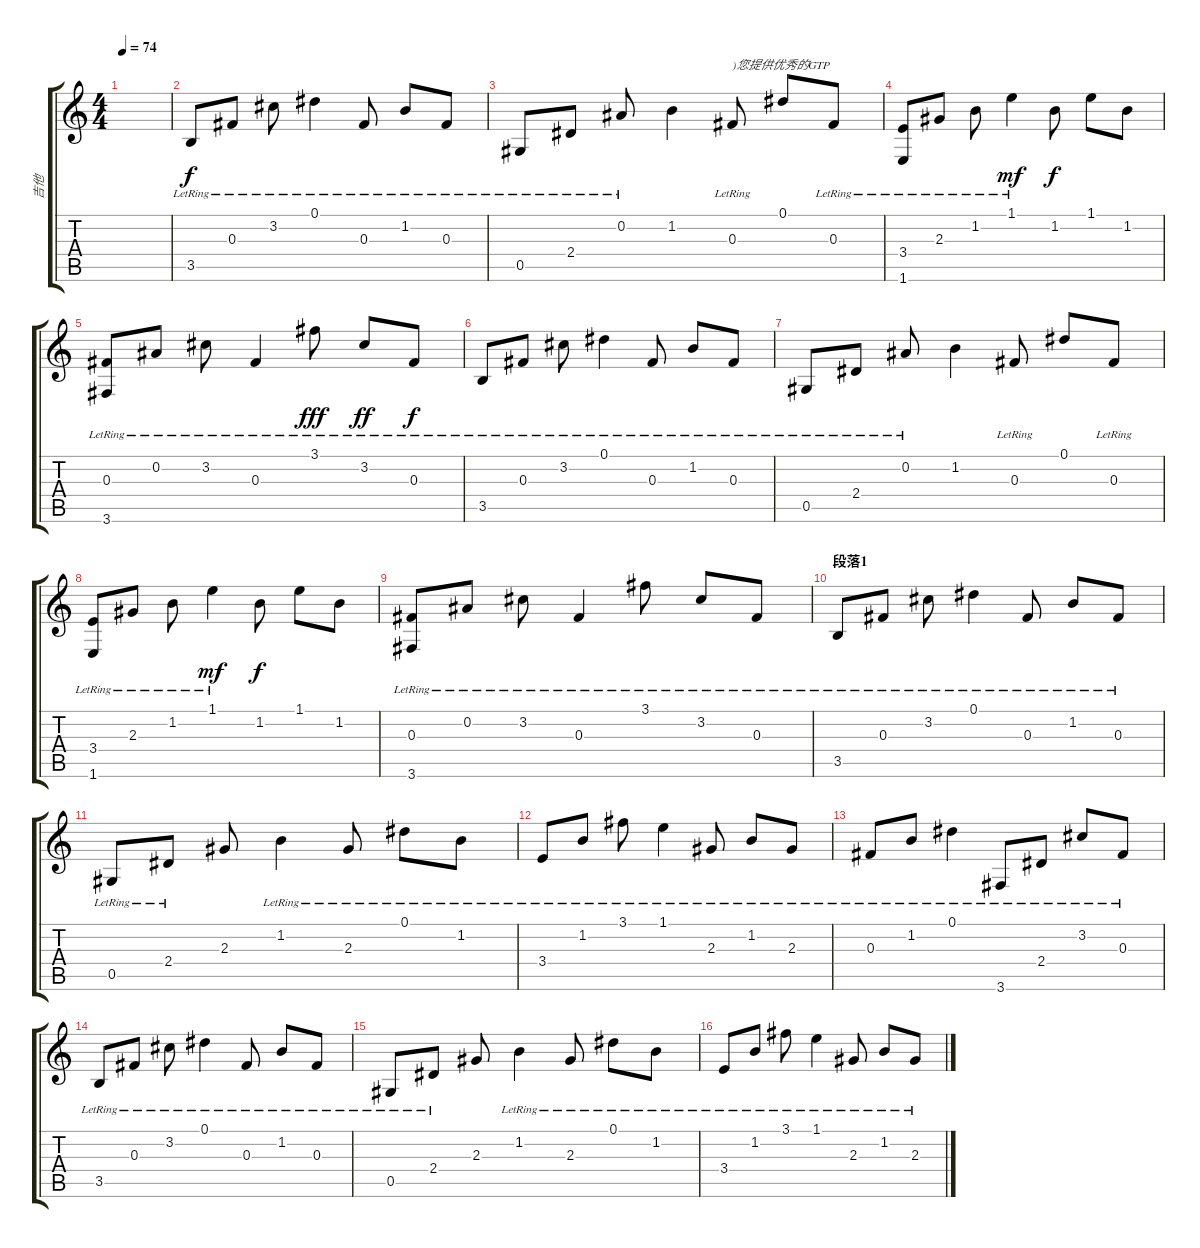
\track ("吉他" "吉他") {instrument acousticguitarnylon}
\staff {score tabs}
\tuning (Eb4 Bb3 Gb3 Db3 Ab2 Eb2) {hide}
\ts (4 4)
\tempo 74
\clef g2
\ks c
|
3.5{lr}.8 0.3{lr}.8 3.2{lr}.8 0.1{lr}.4 0.3{lr}.8 1.2{lr}.8 0.3{lr}.8 |
0.5{lr}.8 2.4{lr}.8 0.2{lr}.8 1.2.4 0.3{lr}.8{txt ")您提供优秀的GTP"} 0.1.8 0.3{lr}.8 |
(3.4{lr} 1.6{lr}).8 2.3{lr}.8 1.2{lr}.8 1.1{lr}.4{dy mf} 1.2.8{dy f} 1.1.8 1.2.8 |
(0.3{lr} 3.6{lr}).8 0.2{lr}.8 3.2{lr}.8 0.3{lr}.4 3.1{lr}.8{dy fff} 3.2{lr}.8{dy ff} 0.3{lr}.8{dy f} |
3.5{lr}.8 0.3{lr}.8 3.2{lr}.8 0.1{lr}.4 0.3{lr}.8 1.2{lr}.8 0.3{lr}.8 |
0.5{lr}.8 2.4{lr}.8 0.2{lr}.8 1.2.4 0.3{lr}.8 0.1.8 0.3{lr}.8 |
(3.4{lr} 1.6{lr}).8 2.3{lr}.8 1.2{lr}.8 1.1{lr}.4{dy mf} 1.2.8{dy f} 1.1.8 1.2.8 |
(0.3{lr} 3.6{lr}).8 0.2{lr}.8 3.2{lr}.8 0.3{lr}.4 3.1{lr}.8 3.2{lr}.8 0.3{lr}.8 |
\section ("" "段落1")
3.5{lr}.8 0.3{lr}.8 3.2{lr}.8 0.1{lr}.4 0.3{lr}.8 1.2{lr}.8 0.3{lr}.8 |
0.5{lr}.8 2.4{lr}.8 2.3.8 1.2{lr}.4 2.3{lr}.8 0.1{lr}.8 1.2{lr}.8 |
3.4{lr}.8 1.2{lr}.8 3.1{lr}.8 1.1{lr}.4 2.3{lr}.8 1.2{lr}.8 2.3{lr}.8 |
0.3{lr}.8 1.2{lr}.8 0.1{lr}.4 3.6{lr}.8 2.4{lr}.8 3.2{lr}.8 0.3{lr}.8 |
3.5{lr}.8 0.3{lr}.8 3.2{lr}.8 0.1{lr}.4 0.3{lr}.8 1.2{lr}.8 0.3{lr}.8 |
0.5{lr}.8 2.4{lr}.8 2.3.8 1.2{lr}.4 2.3{lr}.8 0.1{lr}.8 1.2{lr}.8 |
3.4{lr}.8 1.2{lr}.8 3.1{lr}.8 1.1{lr}.4 2.3{lr}.8 1.2{lr}.8 2.3{lr}.8
